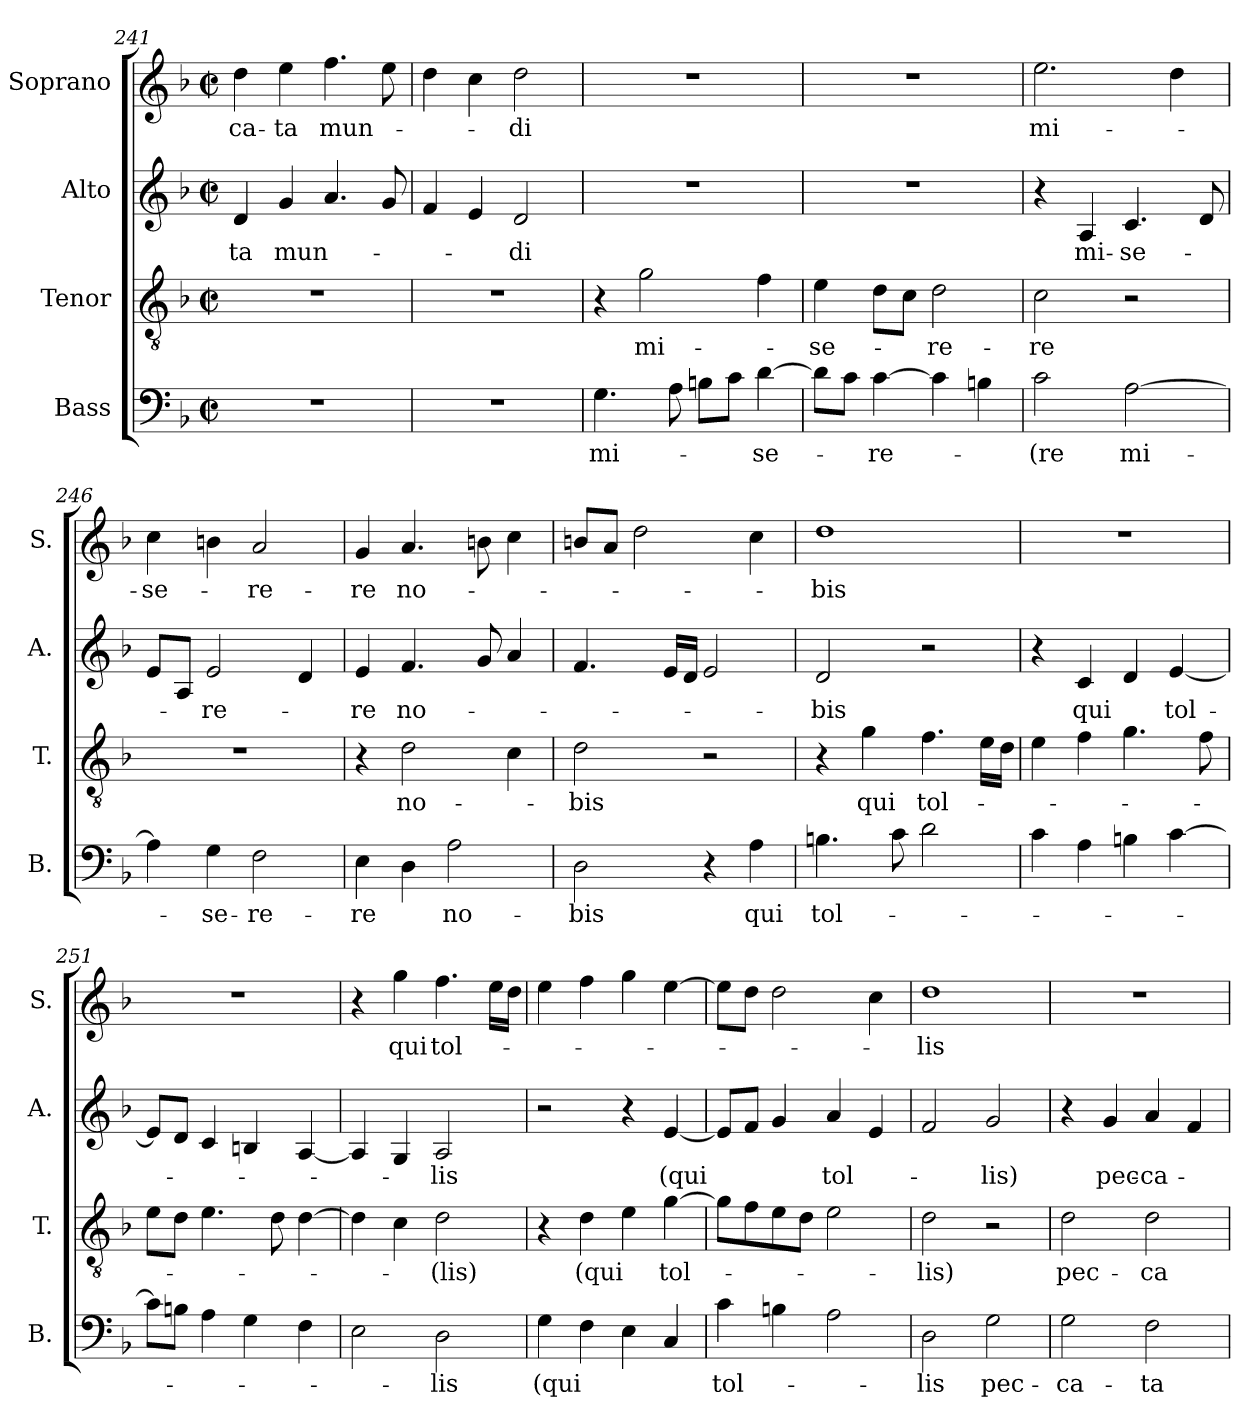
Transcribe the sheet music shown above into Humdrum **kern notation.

**kern	**text	**kern	**text	**kern	**text	**kern	**text
*part4	*part4	*part3	*part3	*part2	*part2	*part1	*part1
*staff4	*staff4	*staff3	*staff3	*staff2	*staff2	*staff1	*staff1
*I"Bass	*	*I"Tenor	*	*I"Alto	*	*I"Soprano	*
*I'B.	*	*I'T.	*	*I'A.	*	*I'S.	*
*clefF4	*	*clefGv2	*	*clefG2	*	*clefG2	*
*k[b-]	*	*k[b-]	*	*k[b-]	*	*k[b-]	*
*M2/2	*	*M2/2	*	*M2/2	*	*M2/2	*
*met(c|)	*	*met(c|)	*	*met(c|)	*	*met(c|)	*
=241	=241	=241	=241	=241	=241	=241	=241
!	!	!	!	!	!LO:LY:b	!	!LO:LY:b
1r	.	1r	.	4d/	-ta	4dd\	-ca-
!	!	!	!	!	!LO:LY:b	!	!LO:LY:b
.	.	.	.	4g/	mun-	4ee\	-ta
!	!	!	!	!	!	!	!LO:LY:b
.	.	.	.	4.a/	.	4.ff\	mun-
.	.	.	.	8g/	.	8ee\	.
=242	=242	=242	=242	=242	=242	=242	=242
1r	.	1r	.	4f/	.	4dd\	.
.	.	.	.	4e/	.	4cc\	.
!	!	!	!	!	!LO:LY:b	!	!LO:LY:b
.	.	.	.	2d/	-di	2dd\	-di
=243	=243	=243	=243	=243	=243	=243	=243
!	!LO:LY:b	!	!	!	!	!	!
4.G\	mi-	4r	.	1r	.	1r	.
!	!	!	!LO:LY:b	!	!	!	!
.	.	2g\	mi-	.	.	.	.
8A\	.	.	.	.	.	.	.
8Bn\L	.	.	.	.	.	.	.
8c\J	.	.	.	.	.	.	.
!	!LO:LY:b	!	!	!	!	!	!
[4d\	-se-	4f\	.	.	.	.	.
=244	=244	=244	=244	=244	=244	=244	=244
!	!	!	!LO:LY:b	!	!	!	!
8d\L]	.	4e\	-se-	1r	.	1r	.
8c\J	.	.	.	.	.	.	.
!	!LO:LY:b	!	!	!	!	!	!
[4c\	-re-	8d\L	.	.	.	.	.
.	.	8c\J	.	.	.	.	.
!	!	!	!LO:LY:b	!	!	!	!
4c\]	.	2d\	-re-	.	.	.	.
4Bn\	.	.	.	.	.	.	.
=245	=245	=245	=245	=245	=245	=245	=245
!	!LO:LY:b	!	!LO:LY:b	!	!	!	!LO:LY:b
2c\	-(re	2c\	-re	4r	.	2.ee\	mi-
!	!	!	!	!	!LO:LY:b	!	!
.	.	.	.	4A/	mi-	.	.
!	!LO:LY:b	!	!	!	!LO:LY:b	!	!
[2A\	mi-	2r	.	4.c/	-se-	.	.
.	.	.	.	.	.	4dd\	.
.	.	.	.	8d/	.	.	.
=246	=246	=246	=246	=246	=246	=246	=246
!	!	!	!	!	!	!	!LO:LY:b
4A\]	.	1r	.	8e/L	.	4cc\	-se-
.	.	.	.	8A/J	.	.	.
!	!LO:LY:b	!	!	!	!LO:LY:b	!	!
4G\	-se-	.	.	2e/	re-	4bn\	.
!	!LO:LY:b	!	!	!	!	!	!LO:LY:b
2F\	-re-	.	.	.	.	2a/	-re-
.	.	.	.	4d/	.	.	.
=247	=247	=247	=247	=247	=247	=247	=247
!	!LO:LY:b	!	!	!	!LO:LY:b	!	!LO:LY:b
4E\	-re	4r	.	4e/	-re	4g/	-re
!	!	!	!LO:LY:b	!	!LO:LY:b	!	!LO:LY:b
4D\	.	2d\	no-	4.f/	no-	4.a/	no-
!	!LO:LY:b	!	!	!	!	!	!
2A\	no-	.	.	.	.	.	.
.	.	.	.	8g/	.	8bn\	.
.	.	4c\	.	4a/	.	4cc\	.
=248	=248	=248	=248	=248	=248	=248	=248
!	!LO:LY:b	!	!LO:LY:b	!	!	!	!
2D\	-bis	2d\	-bis	4.f/	.	8bn/L	.
.	.	.	.	.	.	8a/J	.
.	.	.	.	.	.	2dd\	.
.	.	.	.	16e/LL	.	.	.
.	.	.	.	16d/JJ	.	.	.
4r	.	2r	.	2e/	.	.	.
!	!LO:LY:b	!	!	!	!	!	!
4A\	qui	.	.	.	.	4cc\	.
=249	=249	=249	=249	=249	=249	=249	=249
!	!LO:LY:b	!	!	!	!LO:LY:b	!	!LO:LY:b
4.Bn\	tol-	4r	.	2d/	-bis	1dd	-bis
!	!	!	!LO:LY:b	!	!	!	!
.	.	4g\	qui	.	.	.	.
8c\	.	.	.	.	.	.	.
!	!	!	!LO:LY:b	!	!	!	!
2d\	.	4.f\	tol-	2r	.	.	.
.	.	16e\LL	.	.	.	.	.
.	.	16d\JJ	.	.	.	.	.
=250	=250	=250	=250	=250	=250	=250	=250
4c\	.	4e\	.	4r	.	1r	.
!	!	!	!	!	!LO:LY:b	!	!
4A\	.	4f\	.	4c/	-qui	.	.
4Bn\	.	4.g\	.	4d/	.	.	.
!	!	!	!	!	!LO:LY:b	!	!
[4c\	.	.	.	[4e/	tol-	.	.
.	.	8f\	.	.	.	.	.
=251	=251	=251	=251	=251	=251	=251	=251
8c\L]	.	8e\L	.	8e/L]	.	1r	.
8Bn\J	.	8d\J	.	8d/J	.	.	.
4A\	.	4.e\	.	4c/	.	.	.
4G\	.	.	.	4Bn/	.	.	.
.	.	8d\	.	.	.	.	.
4F\	.	[4d\	.	[4A/	.	.	.
=252	=252	=252	=252	=252	=252	=252	=252
2E\	.	4d\]	.	4A/]	.	4r	.
!	!	!	!	!	!	!	!LO:LY:b
.	.	4c\	.	4G/	.	4gg\	qui
!	!LO:LY:b	!	!LO:LY:b	!	!LO:LY:b	!	!LO:LY:b
2D\	-lis	2d\	-(lis)	2A/	-lis	4.ff\	tol-
.	.	.	.	.	.	16ee\LL	.
.	.	.	.	.	.	16dd\JJ	.
=253	=253	=253	=253	=253	=253	=253	=253
!	!LO:LY:b	!	!	!	!	!	!
4G\	-(qui	4r	.	2r	.	4ee\	.
!	!	!	!LO:LY:b	!	!	!	!
4F\	.	4d\	-(qui	.	.	4ff\	.
4E\	.	4e\	.	4r	.	4gg\	.
!	!	!	!LO:LY:b	!	!LO:LY:b	!	!
4C/	.	[4g\	tol-	[4e/	-(qui	[4ee\	.
=254	=254	=254	=254	=254	=254	=254	=254
!	!LO:LY:b	!	!	!	!	!	!
4c\	tol-	8g\L]	.	8e/L]	.	8ee\L]	.
.	.	8f\	.	8f/J	.	8dd\J	.
4Bn\	.	8e\	.	4g/	.	2dd\	.
.	.	8d\J	.	.	.	.	.
!	!	!	!	!	!LO:LY:b	!	!
2A\	.	2e\	.	4a/	tol-	.	.
.	.	.	.	4e/	.	4cc\	.
=255	=255	=255	=255	=255	=255	=255	=255
!	!LO:LY:b	!	!LO:LY:b	!	!	!	!LO:LY:b
2D\	-lis	2d\	-lis)	2f/	.	1dd	-lis
!	!LO:LY:b	!	!	!	!LO:LY:b	!	!
2G\	pec-	2r	.	2g/	-lis)	.	.
=256	=256	=256	=256	=256	=256	=256	=256
!	!LO:LY:b	!	!LO:LY:b	!	!	!	!
2G\	-ca-	2d\	pec-	4r	.	1r	.
!	!	!	!	!	!LO:LY:b	!	!
.	.	.	.	4g/	pec-	.	.
!	!LO:LY:b	!	!LO:LY:b	!	!LO:LY:b	!	!
2F\	-ta	2d\	-ca-	4a/	-ca-	.	.
.	.	.	.	4f/	.	.	.
=	=	=	=	=	=	=	=
*-	*-	*-	*-	*-	*-	*-	*-
